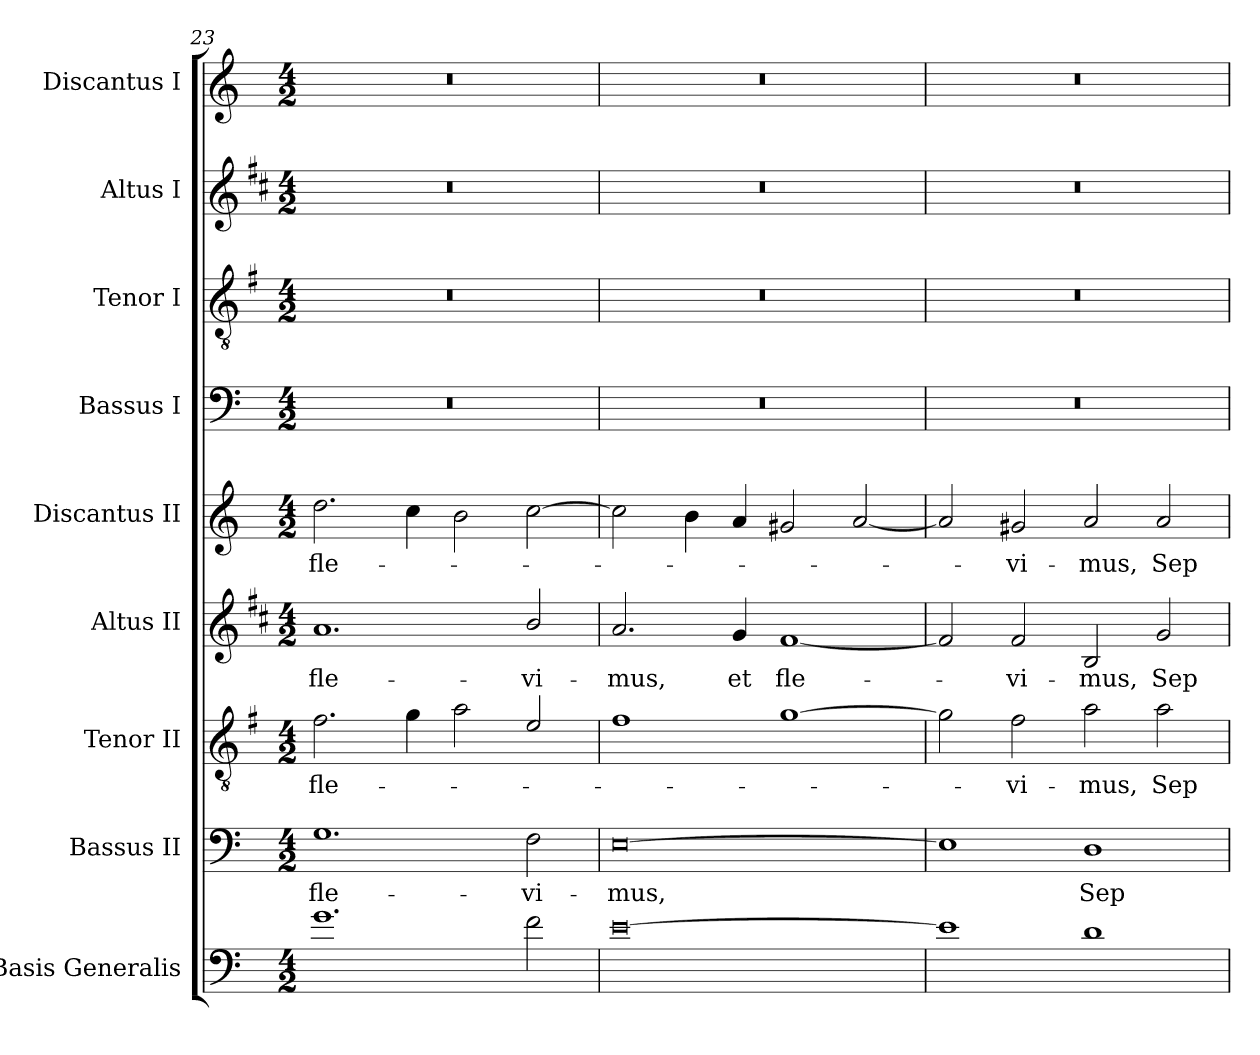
**kern	**kern	**text	**kern	**text	**kern	**text	**kern	**text	**kern	**kern	**kern	**kern
*part9	*part8	*part8	*part7	*part7	*part6	*part6	*part5	*part5	*part4	*part3	*part2	*part1
*staff9	*staff8	*staff8	*staff7	*staff7	*staff6	*staff6	*staff5	*staff5	*staff4	*staff3	*staff2	*staff1
*I"Basis Generalis	*I"Bassus II	*	*I"Tenor II	*	*I"Altus II	*	*I"Discantus II	*	*I"Bassus I	*I"Tenor I	*I"Altus I	*I"Discantus I
*I'BG	*I'B2	*	*I'T2	*	*I'A2	*	*I'D2	*	*I'B1	*I'T1	*I'A1	*I'D1
*clefF4	*clefF4	*	*clefGv2	*	*clefG2	*	*clefG2	*	*clefF4	*clefGv2	*clefG2	*clefG2
*ITrd7c12	*	*	*ITrd4c7	*	*ITrd1c2	*	*	*	*	*ITrd4c7	*ITrd1c2	*
*k[]	*k[]	*	*k[]	*	*k[]	*	*k[]	*	*k[]	*k[]	*k[]	*k[]
*C:	*C:	*	*C:	*	*C:	*	*C:	*	*C:	*C:	*C:	*C:
*M4/2	*M4/2	*	*M4/2	*	*M4/2	*	*M4/2	*	*M4/2	*M4/2	*M4/2	*M4/2
=23	=23	=23	=23	=23	=23	=23	=23	=23	=23	=23	=23	=23
!	!	!LO:LY:b	!	!LO:LY:b	!	!LO:LY:b	!	!LO:LY:b	!	!	!	!LO:N:vis=1
1.G	1.G	fle-	2.B\	fle-	1.g	fle-	2.dd\	fle-	0r	0r	0r	0r
.	.	.	4c\	.	.	.	4cc\	.	.	.	.	.
.	.	.	2d\	.	.	.	2b\	.	.	.	.	.
!	!	!LO:LY:b	!	!	!	!LO:LY:b	!	!	!	!	!	!
2F\	2F\	-vi-	2A/	.	2a/	-vi-	[2cc\	.	.	.	.	.
!!LO:PB:g=z
=24	=24	=24	=24	=24	=24	=24	=24	=24	=24	=24	=24	=24
!	!	!LO:LY:b	!	!	!	!LO:LY:b	!	!	!	!	!	!
[0E	[0E	-mus,	1B	.	2.g/	-mus,	2cc\]	.	0r	0r	0r	0r
.	.	.	.	.	.	.	4b\	.	.	.	.	.
!	!	!	!	!	!	!LO:LY:b	!	!	!	!	!	!
.	.	.	.	.	4f/	et	4a/	.	.	.	.	.
!	!	!	!	!	!	!LO:LY:b	!	!	!	!	!	!
.	.	.	[1c	.	[1e	fle-	2g#X/	.	.	.	.	.
.	.	.	.	.	.	.	[2a/	.	.	.	.	.
=25	=25	=25	=25	=25	=25	=25	=25	=25	=25	=25	=25	=25
1E]	1E]	.	2c\]	.	2e/]	.	2a/]	.	0r	0r	0r	0r
!	!	!	!	!LO:LY:b	!	!LO:LY:b	!	!LO:LY:b	!	!	!	!
.	.	.	2B\	-vi-	2e/	-vi-	2g#X/	-vi-	.	.	.	.
!	!	!LO:LY:b	!	!LO:LY:b	!	!LO:LY:b	!	!LO:LY:b	!	!	!	!
1D	1D	Sep-	2d\	-mus,	2A/	-mus,	2a/	-mus,	.	.	.	.
!	!	!	!	!LO:LY:b	!	!LO:LY:b	!	!LO:LY:b	!	!	!	!
.	.	.	2d\	Sep-	2f/	Sep-	2a/	Sep-	.	.	.	.
=	=	=	=	=	=	=	=	=	=	=	=	=
*-	*-	*-	*-	*-	*-	*-	*-	*-	*-	*-	*-	*-
